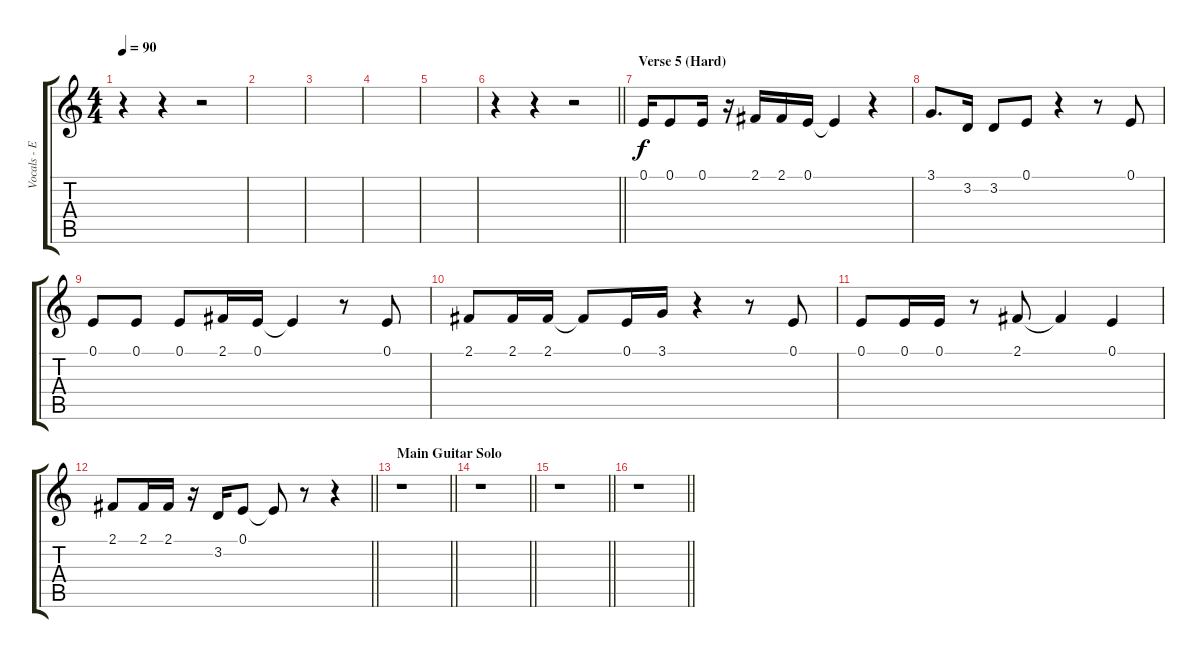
\track ("Vocals - Eric" "Vocals - E") {instrument flute}
\staff {score tabs}
\tuning (E4 B3 G3 D3 A2 E2) {hide}
\ts (4 4)
\tempo 90
\clef g2
\ks c
r.4{dy f} r.4 r.2 |
|
|
|
|
\barLineRight lightlight
r.4 r.4 r.2 |
\section ("" "Verse 5 (Hard)")
0.1.16 0.1.8 0.1.16 r.16 2.1.16 2.1.16 0.1.16 0.1{t}.4 r.4 |
3.1.8{d} 3.2.16 3.2.8 0.1.8 r.4 r.8 0.1.8 |
0.1.8 0.1.8 0.1.8 2.1.16 0.1.16 0.1{t}.4 r.8 0.1.8 |
2.1.8 2.1.16 2.1.16 2.1{t}.8 0.1.16 3.1.16 r.4 r.8 0.1.8 |
0.1.8 0.1.16 0.1.16 r.8 2.1.8 2.1{t}.4 0.1.4 |
\barLineRight lightlight
2.1.8 2.1.16 2.1.16 r.16 3.2.16 0.1.8 0.1{t}.8 r.8 r.4 |
\section ("" "Main Guitar Solo")
\barLineRight lightlight
r.1 |
\barLineRight lightlight
r.1 |
\barLineRight lightlight
r.1 |
\barLineRight lightlight
r.1
